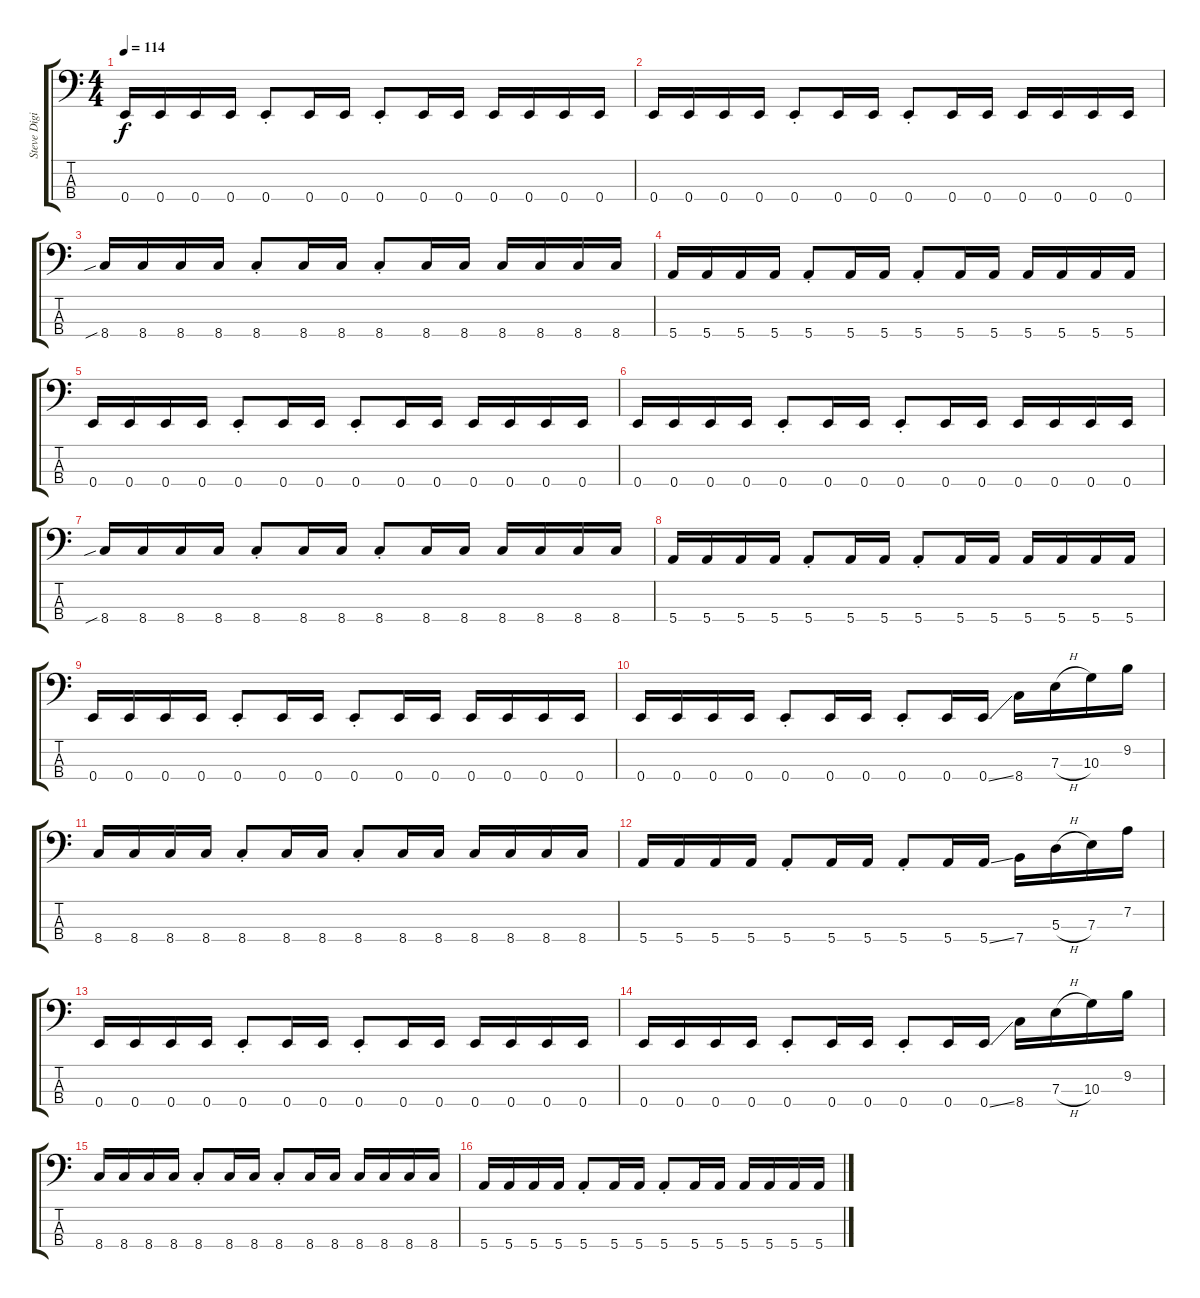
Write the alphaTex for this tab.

\track ("Steve Digiorgio" "Steve Digi") {instrument fretlessbass}
\staff {score tabs}
\tuning (G2 D2 A1 E1) {hide}
\ts (4 4)
\tempo 114
\clef f4
\ks c
0.4.16{dy f instrument fretlessbass} 0.4.16 0.4.16 0.4.16 0.4{st}.8 0.4.16 0.4.16 0.4{st}.8 0.4.16 0.4.16 0.4.16 0.4.16 0.4.16 0.4.16 |
0.4.16 0.4.16 0.4.16 0.4.16 0.4{st}.8 0.4.16 0.4.16 0.4{st}.8 0.4.16 0.4.16 0.4.16 0.4.16 0.4.16 0.4.16 |
8.4{sib}.16 8.4.16 8.4.16 8.4.16 8.4{st}.8 8.4.16 8.4.16 8.4{st}.8 8.4.16 8.4.16 8.4.16 8.4.16 8.4.16 8.4.16 |
5.4.16 5.4.16 5.4.16 5.4.16 5.4{st}.8 5.4.16 5.4.16 5.4{st}.8 5.4.16 5.4.16 5.4.16 5.4.16 5.4.16 5.4.16 |
0.4.16 0.4.16 0.4.16 0.4.16 0.4{st}.8 0.4.16 0.4.16 0.4{st}.8 0.4.16 0.4.16 0.4.16 0.4.16 0.4.16 0.4.16 |
0.4.16 0.4.16 0.4.16 0.4.16 0.4{st}.8 0.4.16 0.4.16 0.4{st}.8 0.4.16 0.4.16 0.4.16 0.4.16 0.4.16 0.4.16 |
8.4{sib}.16 8.4.16 8.4.16 8.4.16 8.4{st}.8 8.4.16 8.4.16 8.4{st}.8 8.4.16 8.4.16 8.4.16 8.4.16 8.4.16 8.4.16 |
5.4.16 5.4.16 5.4.16 5.4.16 5.4{st}.8 5.4.16 5.4.16 5.4{st}.8 5.4.16 5.4.16 5.4.16 5.4.16 5.4.16 5.4.16 |
0.4.16 0.4.16 0.4.16 0.4.16 0.4{st}.8 0.4.16 0.4.16 0.4{st}.8 0.4.16 0.4.16 0.4.16 0.4.16 0.4.16 0.4.16 |
0.4.16 0.4.16 0.4.16 0.4.16 0.4{st}.8 0.4.16 0.4.16 0.4{st}.8 0.4.16 0.4{ss}.16 8.4.16 7.3{h}.16 10.3.16 9.2.16 |
8.4.16 8.4.16 8.4.16 8.4.16 8.4{st}.8 8.4.16 8.4.16 8.4{st}.8 8.4.16 8.4.16 8.4.16 8.4.16 8.4.16 8.4.16 |
5.4.16 5.4.16 5.4.16 5.4.16 5.4{st}.8 5.4.16 5.4.16 5.4{st}.8 5.4.16 5.4{ss}.16 7.4.16 5.3{h}.16 7.3.16 7.2.16 |
0.4.16 0.4.16 0.4.16 0.4.16 0.4{st}.8 0.4.16 0.4.16 0.4{st}.8 0.4.16 0.4.16 0.4.16 0.4.16 0.4.16 0.4.16 |
0.4.16 0.4.16 0.4.16 0.4.16 0.4{st}.8 0.4.16 0.4.16 0.4{st}.8 0.4.16 0.4{ss}.16 8.4.16 7.3{h}.16 10.3.16 9.2.16 |
8.4.16 8.4.16 8.4.16 8.4.16 8.4{st}.8 8.4.16 8.4.16 8.4{st}.8 8.4.16 8.4.16 8.4.16 8.4.16 8.4.16 8.4.16 |
5.4.16 5.4.16 5.4.16 5.4.16 5.4{st}.8 5.4.16 5.4.16 5.4{st}.8 5.4.16 5.4.16 5.4.16 5.4.16 5.4.16 5.4.16
